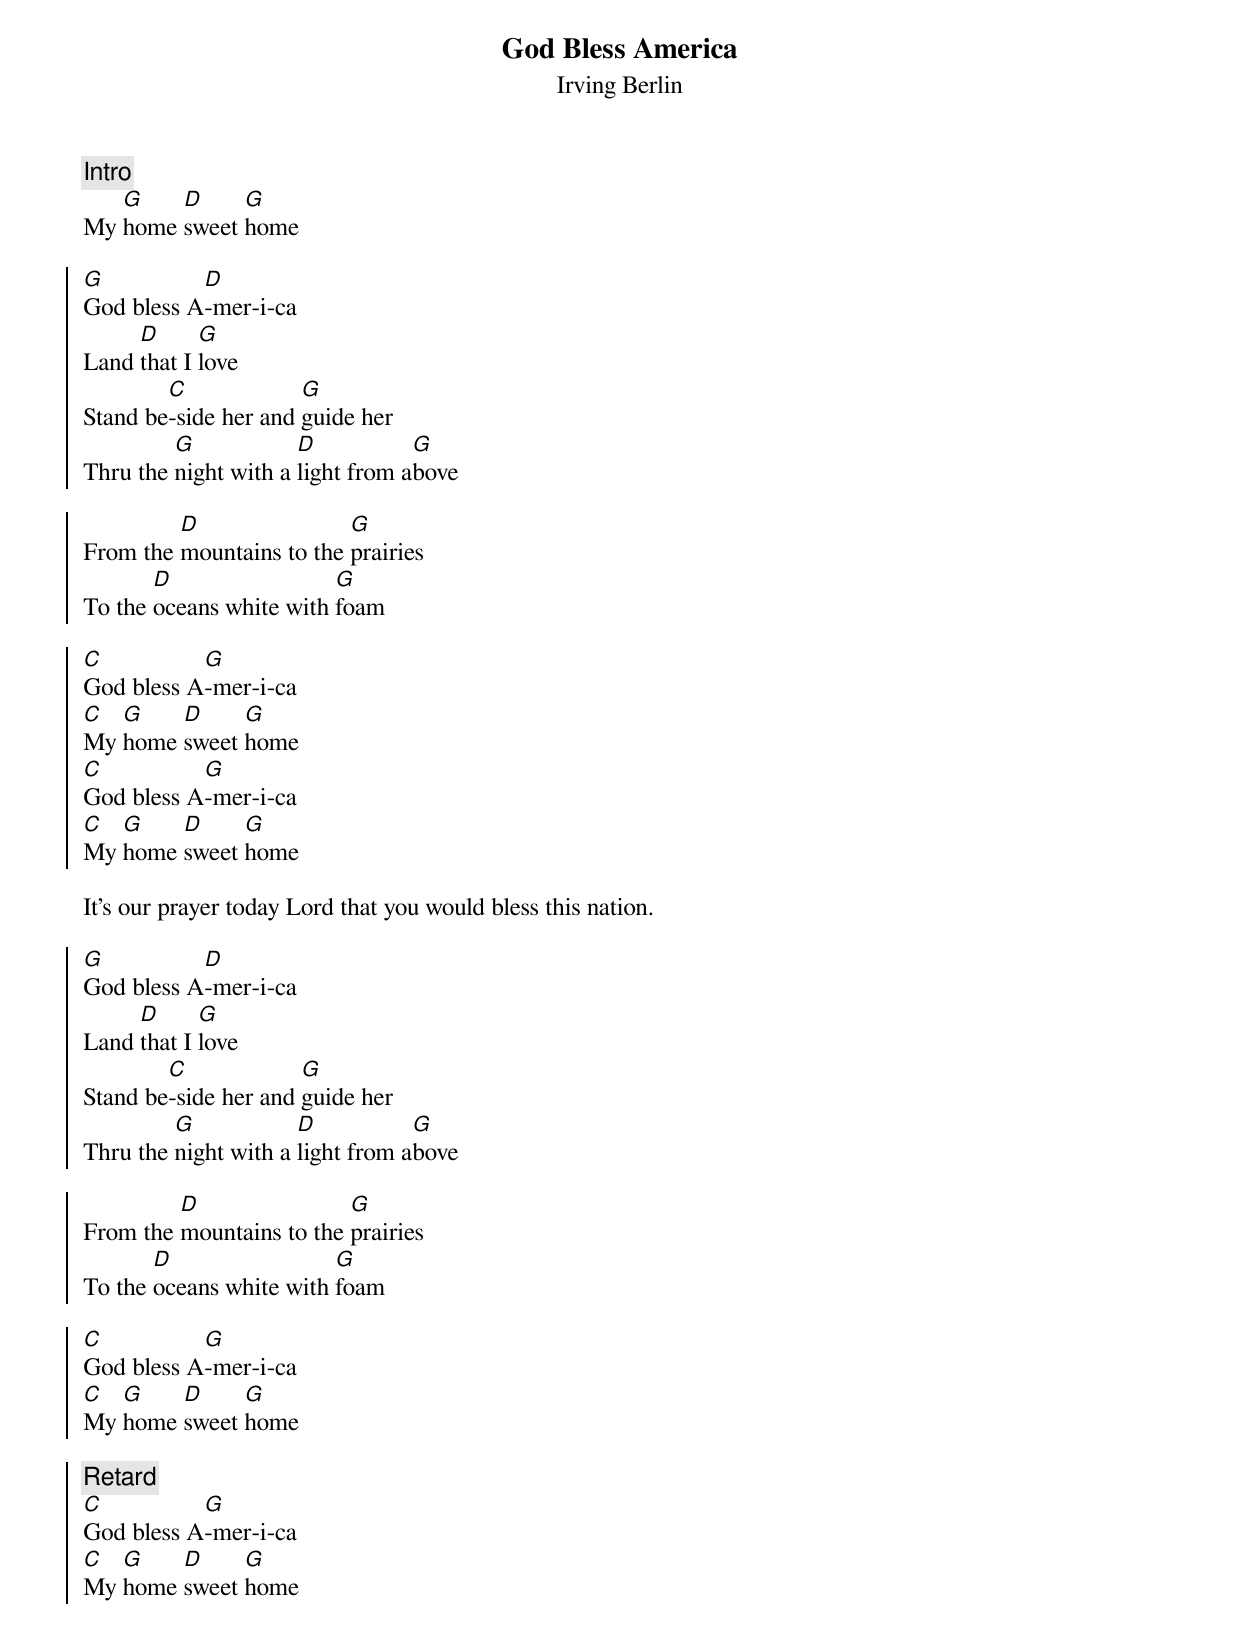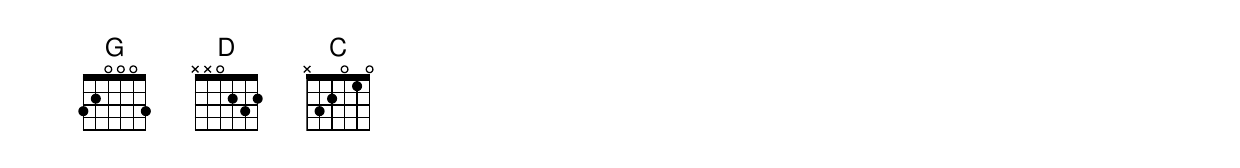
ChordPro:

{title:God Bless America }
{subtitle:Irving Berlin}
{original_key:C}
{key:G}
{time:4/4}
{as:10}

{c:Intro}
My [G]home [D]sweet [G]home

{soc}
[G]God bless A[D]-mer-i-ca
Land [D]that I [G]love
Stand be[C]-side her and [G]guide her
Thru the [G]night with a [D]light from a[G]bove

From the [D]mountains to the [G]prairies
To the [D]oceans white with [G]foam

[C]God bless A[G]-mer-i-ca
[C]My [G]home [D]sweet [G]home
[C]God bless A[G]-mer-i-ca
[C]My [G]home [D]sweet [G]home
{eoc}

It’s our prayer today Lord that you would bless this nation.

{soc}
[G]God bless A[D]-mer-i-ca
Land [D]that I [G]love
Stand be[C]-side her and [G]guide her
Thru the [G]night with a [D]light from a[G]bove

From the [D]mountains to the [G]prairies
To the [D]oceans white with [G]foam

[C]God bless A[G]-mer-i-ca
[C]My [G]home [D]sweet [G]home

{c:Retard}
[C]God bless A[G]-mer-i-ca
[C]My [G]home [D]sweet [G]home
{eoc}
